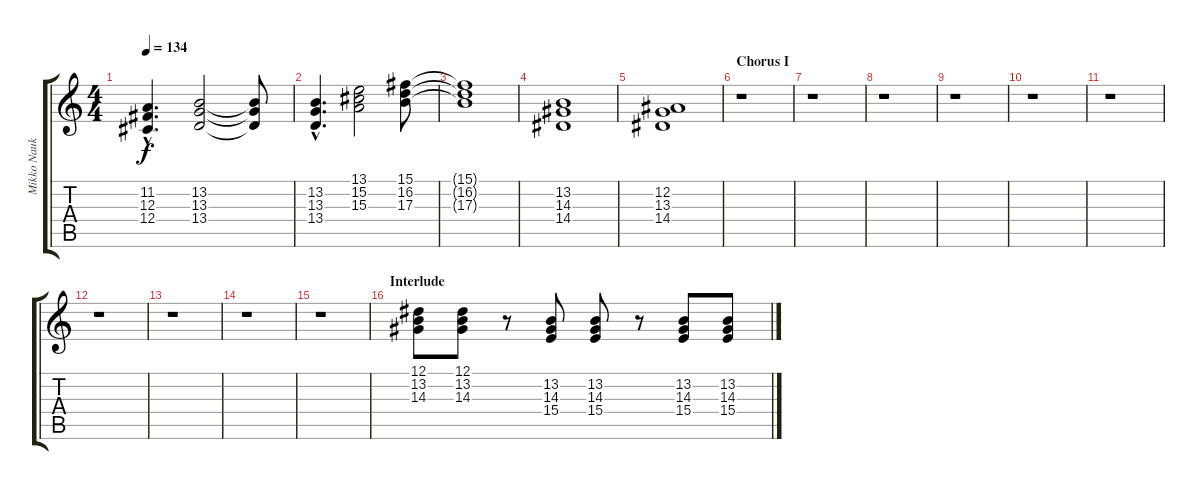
\track ("Mikko Naukkarinen - Keyboards II" "Mikko Nauk") {instrument stringensemble1}
\staff {score tabs}
\tuning (Eb4 Bb3 Gb3 Db3 Ab2 Eb2) {hide}
\ts (4 4)
\tempo 134
\clef g2
\ks c
(11.2{hac t} 12.3{hac t} 12.4{hac t}).4{d dy f} (13.2 13.3 13.4).2 (13.2{t} 13.3{t} 13.4{t}).8 |
(13.2{hac} 13.3{hac} 13.4{hac}).4{d} (13.1 15.2 15.3).2 (15.1 16.2 17.3).8 |
(15.1{t} 16.2{t} 17.3{t}).1 |
(13.2 14.3 14.4).1 |
(12.2 13.3 14.4).1 |
\section ("" "Chorus I")
r.1 |
r.1 |
r.1 |
r.1 |
r.1 |
r.1 |
r.1 |
r.1 |
r.1 |
r.1 |
\section ("" "Interlude")
(12.1 13.2 14.3).8{volume 10} (12.1 13.2 14.3).8 r.8 (13.2 14.3 15.4).8 (13.2 14.3 15.4).8 r.8 (13.2 14.3 15.4).8 (13.2 14.3 15.4).8
